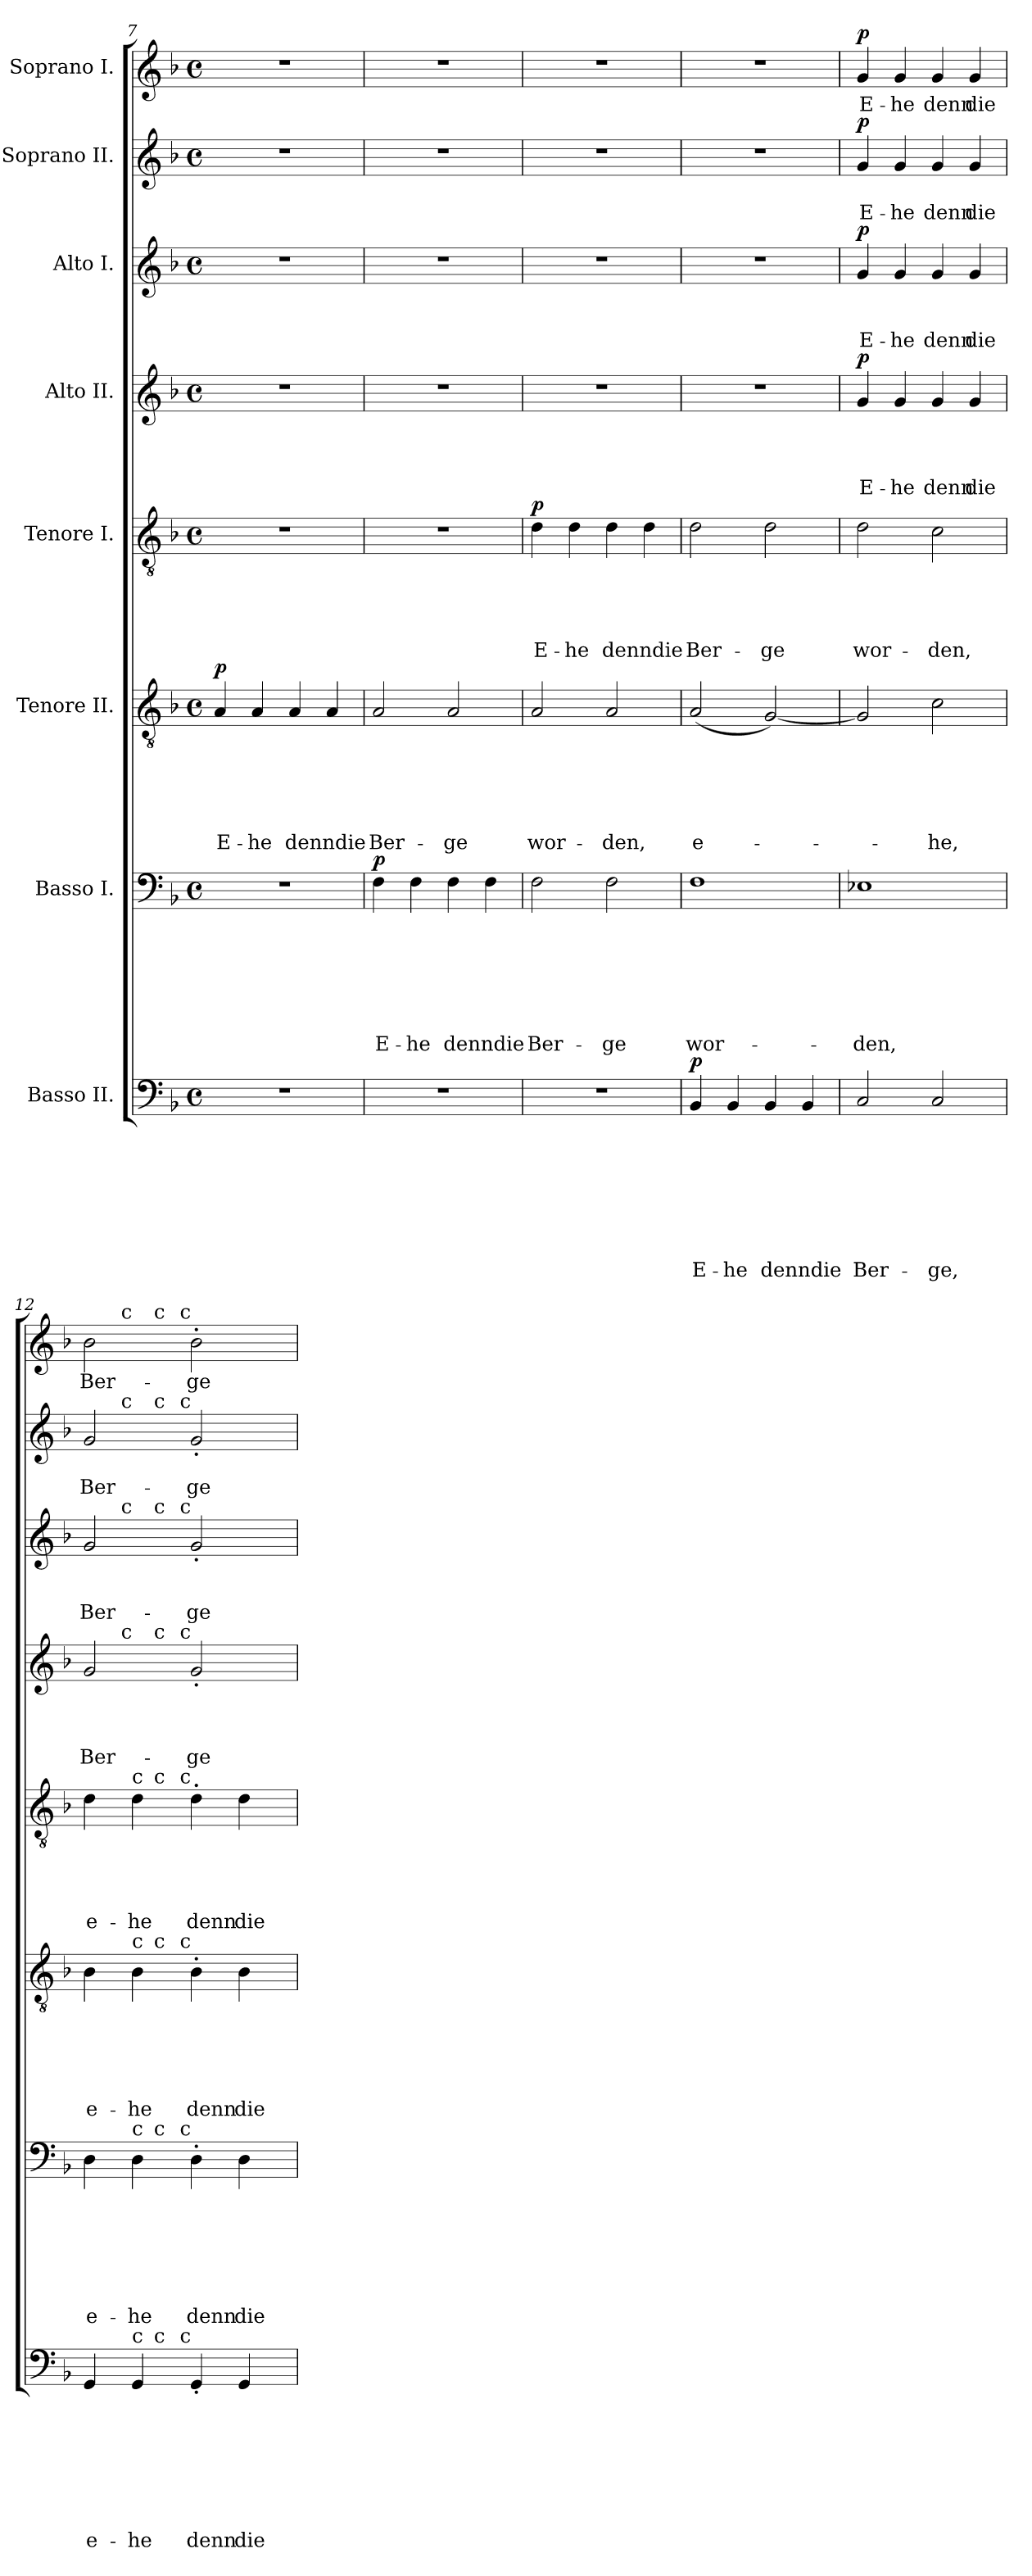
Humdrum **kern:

**kern	**text	**text	**text	**text	**text	**text	**text	**text	**dynam	**kern	**text	**text	**text	**text	**text	**text	**text	**dynam	**kern	**text	**text	**text	**text	**text	**text	**dynam	**kern	**text	**text	**text	**text	**text	**dynam	**kern	**text	**text	**text	**text	**dynam	**kern	**text	**text	**text	**dynam	**kern	**text	**text	**dynam	**kern	**text	**dynam
*part8	*part8	*part8	*part8	*part8	*part8	*part8	*part8	*part8	*part8	*part7	*part7	*part7	*part7	*part7	*part7	*part7	*part7	*part7	*part6	*part6	*part6	*part6	*part6	*part6	*part6	*part6	*part5	*part5	*part5	*part5	*part5	*part5	*part5	*part4	*part4	*part4	*part4	*part4	*part4	*part3	*part3	*part3	*part3	*part3	*part2	*part2	*part2	*part2	*part1	*part1	*part1
*staff8	*staff8	*staff8	*staff8	*staff8	*staff8	*staff8	*staff8	*staff8	*staff8	*staff7	*staff7	*staff7	*staff7	*staff7	*staff7	*staff7	*staff7	*staff7	*staff6	*staff6	*staff6	*staff6	*staff6	*staff6	*staff6	*staff6	*staff5	*staff5	*staff5	*staff5	*staff5	*staff5	*staff5	*staff4	*staff4	*staff4	*staff4	*staff4	*staff4	*staff3	*staff3	*staff3	*staff3	*staff3	*staff2	*staff2	*staff2	*staff2	*staff1	*staff1	*staff1
*I"Basso II.	*	*	*	*	*	*	*	*	*	*I"Basso I.	*	*	*	*	*	*	*	*	*I"Tenore II.	*	*	*	*	*	*	*	*I"Tenore I.	*	*	*	*	*	*	*I"Alto II.	*	*	*	*	*	*I"Alto I.	*	*	*	*	*I"Soprano II.	*	*	*	*I"Soprano I.	*	*
*clefF4	*	*	*	*	*	*	*	*	*	*clefF4	*	*	*	*	*	*	*	*	*clefGv2	*	*	*	*	*	*	*	*clefGv2	*	*	*	*	*	*	*clefG2	*	*	*	*	*	*clefG2	*	*	*	*	*clefG2	*	*	*	*clefG2	*	*
*k[b-]	*	*	*	*	*	*	*	*	*	*k[b-]	*	*	*	*	*	*	*	*	*k[b-]	*	*	*	*	*	*	*	*k[b-]	*	*	*	*	*	*	*k[b-]	*	*	*	*	*	*k[b-]	*	*	*	*	*k[b-]	*	*	*	*k[b-]	*	*
*F:	*	*	*	*	*	*	*	*	*	*F:	*	*	*	*	*	*	*	*	*F:	*	*	*	*	*	*	*	*F:	*	*	*	*	*	*	*F:	*	*	*	*	*	*F:	*	*	*	*	*F:	*	*	*	*F:	*	*
*M4/4	*	*	*	*	*	*	*	*	*	*M4/4	*	*	*	*	*	*	*	*	*M4/4	*	*	*	*	*	*	*	*M4/4	*	*	*	*	*	*	*M4/4	*	*	*	*	*	*M4/4	*	*	*	*	*M4/4	*	*	*	*M4/4	*	*
*met(c)	*	*	*	*	*	*	*	*	*	*met(c)	*	*	*	*	*	*	*	*	*met(c)	*	*	*	*	*	*	*	*met(c)	*	*	*	*	*	*	*met(c)	*	*	*	*	*	*met(c)	*	*	*	*	*met(c)	*	*	*	*met(c)	*	*
=7	=7	=7	=7	=7	=7	=7	=7	=7	=7	=7	=7	=7	=7	=7	=7	=7	=7	=7	=7	=7	=7	=7	=7	=7	=7	=7	=7	=7	=7	=7	=7	=7	=7	=7	=7	=7	=7	=7	=7	=7	=7	=7	=7	=7	=7	=7	=7	=7	=7	=7	=7
!	!	!	!	!	!	!	!	!	!	!	!	!	!	!	!	!	!	!	!	!	!	!	!	!	!LO:LY:b	!LO:DY:a	!	!	!	!	!	!	!	!	!	!	!	!	!	!	!	!	!	!	!	!	!	!	!	!	!
1r	.	.	.	.	.	.	.	.	.	1r	.	.	.	.	.	.	.	.	4A/	.	.	.	.	.	E-	p	1r	.	.	.	.	.	.	1r	.	.	.	.	.	1r	.	.	.	.	1r	.	.	.	1r	.	.
!	!	!	!	!	!	!	!	!	!	!	!	!	!	!	!	!	!	!	!	!	!	!	!	!	!LO:LY:b	!	!	!	!	!	!	!	!	!	!	!	!	!	!	!	!	!	!	!	!	!	!	!	!	!	!
.	.	.	.	.	.	.	.	.	.	.	.	.	.	.	.	.	.	.	4A/	.	.	.	.	.	-he	.	.	.	.	.	.	.	.	.	.	.	.	.	.	.	.	.	.	.	.	.	.	.	.	.	.
!	!	!	!	!	!	!	!	!	!	!	!	!	!	!	!	!	!	!	!	!	!	!	!	!	!LO:LY:b	!	!	!	!	!	!	!	!	!	!	!	!	!	!	!	!	!	!	!	!	!	!	!	!	!	!
.	.	.	.	.	.	.	.	.	.	.	.	.	.	.	.	.	.	.	4A/	.	.	.	.	.	denndie	.	.	.	.	.	.	.	.	.	.	.	.	.	.	.	.	.	.	.	.	.	.	.	.	.	.
.	.	.	.	.	.	.	.	.	.	.	.	.	.	.	.	.	.	.	4A/	.	.	.	.	.	.	.	.	.	.	.	.	.	.	.	.	.	.	.	.	.	.	.	.	.	.	.	.	.	.	.	.
=8!	=8!	=8!	=8!	=8!	=8!	=8!	=8!	=8!	=8!	=8!	=8!	=8!	=8!	=8!	=8!	=8!	=8!	=8!	=8!	=8!	=8!	=8!	=8!	=8!	=8!	=8!	=8!	=8!	=8!	=8!	=8!	=8!	=8!	=8!	=8!	=8!	=8!	=8!	=8!	=8!	=8!	=8!	=8!	=8!	=8!	=8!	=8!	=8!	=8!	=8!	=8!
!	!	!	!	!	!	!	!	!	!	!	!	!	!	!	!	!	!LO:LY:b	!LO:DY:a	!	!	!	!	!	!	!LO:LY:b	!	!	!	!	!	!	!	!	!	!	!	!	!	!	!	!	!	!	!	!	!	!	!	!	!	!
1r	.	.	.	.	.	.	.	.	.	4F\	.	.	.	.	.	.	E-	p	2A/	.	.	.	.	.	Ber-	.	1r	.	.	.	.	.	.	1r	.	.	.	.	.	1r	.	.	.	.	1r	.	.	.	1r	.	.
!	!	!	!	!	!	!	!	!	!	!	!	!	!	!	!	!	!LO:LY:b	!	!	!	!	!	!	!	!	!	!	!	!	!	!	!	!	!	!	!	!	!	!	!	!	!	!	!	!	!	!	!	!	!	!
.	.	.	.	.	.	.	.	.	.	4F\	.	.	.	.	.	.	-he	.	.	.	.	.	.	.	.	.	.	.	.	.	.	.	.	.	.	.	.	.	.	.	.	.	.	.	.	.	.	.	.	.	.
!	!	!	!	!	!	!	!	!	!	!	!	!	!	!	!	!	!LO:LY:b	!	!	!	!	!	!	!	!LO:LY:b	!	!	!	!	!	!	!	!	!	!	!	!	!	!	!	!	!	!	!	!	!	!	!	!	!	!
.	.	.	.	.	.	.	.	.	.	4F\	.	.	.	.	.	.	denndie	.	2A/	.	.	.	.	.	-ge	.	.	.	.	.	.	.	.	.	.	.	.	.	.	.	.	.	.	.	.	.	.	.	.	.	.
.	.	.	.	.	.	.	.	.	.	4F\	.	.	.	.	.	.	.	.	.	.	.	.	.	.	.	.	.	.	.	.	.	.	.	.	.	.	.	.	.	.	.	.	.	.	.	.	.	.	.	.	.
=9!	=9!	=9!	=9!	=9!	=9!	=9!	=9!	=9!	=9!	=9!	=9!	=9!	=9!	=9!	=9!	=9!	=9!	=9!	=9!	=9!	=9!	=9!	=9!	=9!	=9!	=9!	=9!	=9!	=9!	=9!	=9!	=9!	=9!	=9!	=9!	=9!	=9!	=9!	=9!	=9!	=9!	=9!	=9!	=9!	=9!	=9!	=9!	=9!	=9!	=9!	=9!
!	!	!	!	!	!	!	!	!	!	!	!	!	!	!	!	!	!LO:LY:b	!	!	!	!	!	!	!	!LO:LY:b	!	!	!	!	!	!	!LO:LY:b	!LO:DY:a	!	!	!	!	!	!	!	!	!	!	!	!	!	!	!	!	!	!
1r	.	.	.	.	.	.	.	.	.	2F\	.	.	.	.	.	.	Ber-	.	2A/	.	.	.	.	.	wor-	.	4d\	.	.	.	.	E-	p	1r	.	.	.	.	.	1r	.	.	.	.	1r	.	.	.	1r	.	.
!	!	!	!	!	!	!	!	!	!	!	!	!	!	!	!	!	!	!	!	!	!	!	!	!	!	!	!	!	!	!	!	!LO:LY:b	!	!	!	!	!	!	!	!	!	!	!	!	!	!	!	!	!	!	!
.	.	.	.	.	.	.	.	.	.	.	.	.	.	.	.	.	.	.	.	.	.	.	.	.	.	.	4d\	.	.	.	.	-he	.	.	.	.	.	.	.	.	.	.	.	.	.	.	.	.	.	.	.
!	!	!	!	!	!	!	!	!	!	!	!	!	!	!	!	!	!LO:LY:b	!	!	!	!	!	!	!	!LO:LY:b	!	!	!	!	!	!	!LO:LY:b	!	!	!	!	!	!	!	!	!	!	!	!	!	!	!	!	!	!	!
.	.	.	.	.	.	.	.	.	.	2F\	.	.	.	.	.	.	-ge	.	2A/	.	.	.	.	.	-den,	.	4d\	.	.	.	.	denndie	.	.	.	.	.	.	.	.	.	.	.	.	.	.	.	.	.	.	.
.	.	.	.	.	.	.	.	.	.	.	.	.	.	.	.	.	.	.	.	.	.	.	.	.	.	.	4d\	.	.	.	.	.	.	.	.	.	.	.	.	.	.	.	.	.	.	.	.	.	.	.	.
=10!	=10!	=10!	=10!	=10!	=10!	=10!	=10!	=10!	=10!	=10!	=10!	=10!	=10!	=10!	=10!	=10!	=10!	=10!	=10!	=10!	=10!	=10!	=10!	=10!	=10!	=10!	=10!	=10!	=10!	=10!	=10!	=10!	=10!	=10!	=10!	=10!	=10!	=10!	=10!	=10!	=10!	=10!	=10!	=10!	=10!	=10!	=10!	=10!	=10!	=10!	=10!
!	!	!	!	!	!	!	!	!LO:LY:b	!LO:DY:a	!	!	!	!	!	!	!	!LO:LY:b	!	!	!	!	!	!	!	!LO:LY:b	!	!	!	!	!	!	!LO:LY:b	!	!	!	!	!	!	!	!	!	!	!	!	!	!	!	!	!	!	!
4BB-/	.	.	.	.	.	.	.	E-	p	1F	.	.	.	.	.	.	wor-	.	(<2A/	.	.	.	.	.	e-	.	2d\	.	.	.	.	Ber-	.	1r	.	.	.	.	.	1r	.	.	.	.	1r	.	.	.	1r	.	.
!	!	!	!	!	!	!	!	!LO:LY:b	!	!	!	!	!	!	!	!	!	!	!	!	!	!	!	!	!	!	!	!	!	!	!	!	!	!	!	!	!	!	!	!	!	!	!	!	!	!	!	!	!	!	!
4BB-/	.	.	.	.	.	.	.	-he	.	.	.	.	.	.	.	.	.	.	.	.	.	.	.	.	.	.	.	.	.	.	.	.	.	.	.	.	.	.	.	.	.	.	.	.	.	.	.	.	.	.	.
!	!	!	!	!	!	!	!	!LO:LY:b	!	!	!	!	!	!	!	!	!	!	!	!	!	!	!	!	!	!	!	!	!	!	!	!LO:LY:b	!	!	!	!	!	!	!	!	!	!	!	!	!	!	!	!	!	!	!
4BB-/	.	.	.	.	.	.	.	denndie	.	.	.	.	.	.	.	.	.	.	[<2G/)	.	.	.	.	.	.	.	2d\	.	.	.	.	-ge	.	.	.	.	.	.	.	.	.	.	.	.	.	.	.	.	.	.	.
4BB-/	.	.	.	.	.	.	.	.	.	.	.	.	.	.	.	.	.	.	.	.	.	.	.	.	.	.	.	.	.	.	.	.	.	.	.	.	.	.	.	.	.	.	.	.	.	.	.	.	.	.	.
!!LO:PB:g=z
=11!	=11!	=11!	=11!	=11!	=11!	=11!	=11!	=11!	=11!	=11!	=11!	=11!	=11!	=11!	=11!	=11!	=11!	=11!	=11!	=11!	=11!	=11!	=11!	=11!	=11!	=11!	=11!	=11!	=11!	=11!	=11!	=11!	=11!	=11!	=11!	=11!	=11!	=11!	=11!	=11!	=11!	=11!	=11!	=11!	=11!	=11!	=11!	=11!	=11!	=11!	=11!
!	!	!	!	!	!	!	!	!LO:LY:b	!	!	!	!	!	!	!	!	!LO:LY:b	!	!	!	!	!	!	!	!	!	!	!	!	!	!	!LO:LY:b	!	!	!	!	!	!LO:LY:b	!LO:DY:a	!	!	!	!LO:LY:b	!LO:DY:a	!	!	!LO:LY:b	!LO:DY:a	!	!LO:LY:b	!LO:DY:a
2C/	.	.	.	.	.	.	.	Ber-	.	1E-X	.	.	.	.	.	.	-den,	.	2G/]	.	.	.	.	.	.	.	2d\	.	.	.	.	wor-	.	4g/	.	.	.	E-	p	4g/	.	.	E-	p	4g/	.	E-	p	4g/	E-	p
!	!	!	!	!	!	!	!	!	!	!	!	!	!	!	!	!	!	!	!	!	!	!	!	!	!	!	!	!	!	!	!	!	!	!	!	!	!	!LO:LY:b	!	!	!	!	!LO:LY:b	!	!	!	!LO:LY:b	!	!	!LO:LY:b	!
.	.	.	.	.	.	.	.	.	.	.	.	.	.	.	.	.	.	.	.	.	.	.	.	.	.	.	.	.	.	.	.	.	.	4g/	.	.	.	-he	.	4g/	.	.	-he	.	4g/	.	-he	.	4g/	-he	.
!	!	!	!	!	!	!	!	!LO:LY:b	!	!	!	!	!	!	!	!	!	!	!	!	!	!	!	!	!LO:LY:b	!	!	!	!	!	!	!LO:LY:b	!	!	!	!	!	!LO:LY:b	!	!	!	!	!LO:LY:b	!	!	!	!LO:LY:b	!	!	!LO:LY:b	!
2C/	.	.	.	.	.	.	.	-ge,	.	.	.	.	.	.	.	.	.	.	2c\	.	.	.	.	.	-he,	.	2c\	.	.	.	.	-den,	.	4g/	.	.	.	denn	.	4g/	.	.	denn	.	4g/	.	denn	.	4g/	denn	.
!	!	!	!	!	!	!	!	!	!	!	!	!	!	!	!	!	!	!	!	!	!	!	!	!	!	!	!	!	!	!	!	!	!	!	!	!	!	!LO:LY:b	!	!	!	!	!LO:LY:b	!	!	!	!LO:LY:b	!	!	!LO:LY:b	!
.	.	.	.	.	.	.	.	.	.	.	.	.	.	.	.	.	.	.	.	.	.	.	.	.	.	.	.	.	.	.	.	.	.	4g/	.	.	.	die	.	4g/	.	.	die	.	4g/	.	die	.	4g/	die	.
=12!	=12!	=12!	=12!	=12!	=12!	=12!	=12!	=12!	=12!	=12!	=12!	=12!	=12!	=12!	=12!	=12!	=12!	=12!	=12!	=12!	=12!	=12!	=12!	=12!	=12!	=12!	=12!	=12!	=12!	=12!	=12!	=12!	=12!	=12!	=12!	=12!	=12!	=12!	=12!	=12!	=12!	=12!	=12!	=12!	=12!	=12!	=12!	=12!	=12!	=12!	=12!
!	!	!	!	!	!	!	!	!LO:LY:b	!	!	!	!	!	!	!	!	!LO:LY:b	!	!	!	!	!	!	!	!LO:LY:b	!	!	!	!	!	!	!LO:LY:b	!	!	!	!	!	!LO:LY:b	!	!	!	!	!LO:LY:b	!	!	!	!LO:LY:b	!	!	!LO:LY:b	!
*^	*	*	*	*	*	*	*	*	*	*^	*	*	*	*	*	*	*	*	*^	*	*	*	*	*	*	*	*^	*	*	*	*	*	*	*^	*	*	*	*	*	*^	*	*	*	*	*^	*	*	*	*^	*	*
*	*^	*	*	*	*	*	*	*	*	*	*	*^	*	*	*	*	*	*	*	*	*	*^	*	*	*	*	*	*	*	*	*^	*	*	*	*	*	*	*	*^	*	*	*	*	*	*	*^	*	*	*	*	*	*^	*	*	*	*	*^	*	*
*	*	*	*	*	*	*	*	*	*	*	*	*	*	*	*	*	*	*	*	*	*	*	*	*	*	*	*	*	*	*	*	*	*	*	*	*	*	*	*	*	*	*	*	*^	*	*	*	*	*	*	*	*^	*	*	*	*	*	*	*^	*	*	*	*	*	*^	*	*
4GG/	4ryy	4...ryy	.	.	.	.	.	.	.	e-	.	4D\	4ryy	4...ryy	.	.	.	.	.	.	e-	.	4B-\	4ryy	4...ryy	.	.	.	.	.	e-	.	4d\	4ryy	4...ryy	.	.	.	.	e-	.	2g/	8..ryy	4ryy	4...ryy	.	.	.	Ber-	.	2g/	8..ryy	4ryy	4...ryy	.	.	Ber-	.	2g/	8..ryy	4ryy	4...ryy	.	Ber-	.	2b-\	8..ryy	4ryy	4...ryy	Ber-	.
!	!	!	!	!	!	!	!	!	!	!	!	!	!	!	!	!	!	!	!	!	!	!	!	!	!	!	!	!	!	!	!	!	!	!	!	!	!	!	!	!	!	!	!	!	!	!	!	!	!	!	!	!	!	!	!	!	!	!	!	!	!	!	!	!	!	!	!LO:TX:a:t=c	!	!	!	!
!	!	!	!	!	!	!	!	!	!	!	!	!	!	!	!	!	!	!	!	!	!	!	!	!	!	!	!	!	!	!	!	!	!	!	!	!	!	!	!	!	!	!	!	!	!	!	!	!	!	!	!	!	!	!	!	!	!	!	!	!LO:TX:a:t=c	!	!	!	!	!	!	!	!	!	!	!
!	!	!	!	!	!	!	!	!	!	!	!	!	!	!	!	!	!	!	!	!	!	!	!	!	!	!	!	!	!	!	!	!	!	!	!	!	!	!	!	!	!	!	!	!	!	!	!	!	!	!	!	!LO:TX:a:t=c	!	!	!	!	!	!	!	!	!	!	!	!	!	!	!	!	!	!	!
!	!	!	!	!	!	!	!	!	!	!	!	!	!	!	!	!	!	!	!	!	!	!	!	!	!	!	!	!	!	!	!	!	!	!	!	!	!	!	!	!	!	!	!LO:TX:a:t=c	!	!	!	!	!	!	!	!	!	!	!	!	!	!	!	!	!	!	!	!	!	!	!	!	!	!	!	!
.	.	.	.	.	.	.	.	.	.	.	.	.	.	.	.	.	.	.	.	.	.	.	.	.	.	.	.	.	.	.	.	.	.	.	.	.	.	.	.	.	.	.	2ryy	.	.	.	.	.	.	.	.	2ryy	.	.	.	.	.	.	.	2ryy	.	.	.	.	.	.	2ryy	.	.	.	.
!	!	!	!	!	!	!	!	!	!	!	!	!	!	!	!	!	!	!	!	!	!	!	!	!	!	!	!	!	!	!	!	!	!LO:TX:a:t=c	!	!	!	!	!	!	!	!	!	!	!	!	!	!	!	!	!	!	!	!	!	!	!	!	!	!	!	!	!	!	!	!	!	!	!	!	!	!
!	!	!	!	!	!	!	!	!	!	!	!	!	!	!	!	!	!	!	!	!	!	!	!LO:TX:a:t=c	!	!	!	!	!	!	!	!	!	!	!	!	!	!	!	!	!	!	!	!	!	!	!	!	!	!	!	!	!	!	!	!	!	!	!	!	!	!	!	!	!	!	!	!	!	!	!	!
!	!	!	!	!	!	!	!	!	!	!	!	!LO:TX:a:t=c	!	!	!	!	!	!	!	!	!	!	!	!	!	!	!	!	!	!	!	!	!	!	!	!	!	!	!	!	!	!	!	!	!	!	!	!	!	!	!	!	!	!	!	!	!	!	!	!	!	!	!	!	!	!	!	!	!	!	!
!LO:TX:a:t=c	!	!	!	!	!	!	!	!	!	!	!	!	!	!	!	!	!	!	!	!	!	!	!	!	!	!	!	!	!	!	!	!	!	!	!	!	!	!	!	!	!	!	!	!	!	!	!	!	!	!	!	!	!	!	!	!	!	!	!	!	!	!	!	!	!	!	!	!	!	!	!
!	!	!	!	!	!	!	!	!	!	!LO:LY:b	!	!	!	!	!	!	!	!	!	!	!LO:LY:b	!	!	!	!	!	!	!	!	!	!LO:LY:b	!	!	!	!	!	!	!	!	!LO:LY:b	!	!	!	!	!	!	!	!	!	!	!	!	!	!	!	!	!	!	!	!	!	!	!	!	!	!	!	!	!	!	!
4GG/	16.ryy	.	.	.	.	.	.	.	.	-he	.	4D\	16.ryy	.	.	.	.	.	.	.	-he	.	4B-\	16.ryy	.	.	.	.	.	.	-he	.	4d\	16.ryy	.	.	.	.	.	-he	.	.	.	16.ryy	.	.	.	.	.	.	.	.	16.ryy	.	.	.	.	.	.	.	16.ryy	.	.	.	.	.	.	16.ryy	.	.	.
!	!	!	!	!	!	!	!	!	!	!	!	!	!	!	!	!	!	!	!	!	!	!	!	!	!	!	!	!	!	!	!	!	!	!	!	!	!	!	!	!	!	!	!	!	!	!	!	!	!	!	!	!	!	!	!	!	!	!	!	!	!	!	!	!	!	!	!	!LO:TX:a:t=c	!	!	!
!	!	!	!	!	!	!	!	!	!	!	!	!	!	!	!	!	!	!	!	!	!	!	!	!	!	!	!	!	!	!	!	!	!	!	!	!	!	!	!	!	!	!	!	!	!	!	!	!	!	!	!	!	!	!	!	!	!	!	!	!	!LO:TX:a:t=c	!	!	!	!	!	!	!	!	!	!
!	!	!	!	!	!	!	!	!	!	!	!	!	!	!	!	!	!	!	!	!	!	!	!	!	!	!	!	!	!	!	!	!	!	!	!	!	!	!	!	!	!	!	!	!	!	!	!	!	!	!	!	!	!LO:TX:a:t=c	!	!	!	!	!	!	!	!	!	!	!	!	!	!	!	!	!	!
!	!	!	!	!	!	!	!	!	!	!	!	!	!	!	!	!	!	!	!	!	!	!	!	!	!	!	!	!	!	!	!	!	!	!	!	!	!	!	!	!	!	!	!	!LO:TX:a:t=c	!	!	!	!	!	!	!	!	!	!	!	!	!	!	!	!	!	!	!	!	!	!	!	!	!	!	!
!	!	!	!	!	!	!	!	!	!	!	!	!	!	!	!	!	!	!	!	!	!	!	!	!	!	!	!	!	!	!	!	!	!	!LO:TX:a:t=c	!	!	!	!	!	!	!	!	!	!	!	!	!	!	!	!	!	!	!	!	!	!	!	!	!	!	!	!	!	!	!	!	!	!	!	!	!
!	!	!	!	!	!	!	!	!	!	!	!	!	!	!	!	!	!	!	!	!	!	!	!	!LO:TX:a:t=c	!	!	!	!	!	!	!	!	!	!	!	!	!	!	!	!	!	!	!	!	!	!	!	!	!	!	!	!	!	!	!	!	!	!	!	!	!	!	!	!	!	!	!	!	!	!	!
!	!	!	!	!	!	!	!	!	!	!	!	!	!LO:TX:a:t=c	!	!	!	!	!	!	!	!	!	!	!	!	!	!	!	!	!	!	!	!	!	!	!	!	!	!	!	!	!	!	!	!	!	!	!	!	!	!	!	!	!	!	!	!	!	!	!	!	!	!	!	!	!	!	!	!	!	!
!	!LO:TX:a:t=c	!	!	!	!	!	!	!	!	!	!	!	!	!	!	!	!	!	!	!	!	!	!	!	!	!	!	!	!	!	!	!	!	!	!	!	!	!	!	!	!	!	!	!	!	!	!	!	!	!	!	!	!	!	!	!	!	!	!	!	!	!	!	!	!	!	!	!	!	!	!
.	2ryy	.	.	.	.	.	.	.	.	.	.	.	2ryy	.	.	.	.	.	.	.	.	.	.	2ryy	.	.	.	.	.	.	.	.	.	2ryy	.	.	.	.	.	.	.	.	.	2ryy	.	.	.	.	.	.	.	.	2ryy	.	.	.	.	.	.	.	2ryy	.	.	.	.	.	.	2ryy	.	.	.
!	!	!	!	!	!	!	!	!	!	!	!	!	!	!	!	!	!	!	!	!	!	!	!	!	!	!	!	!	!	!	!	!	!	!	!	!	!	!	!	!	!	!	!	!	!	!	!	!	!	!	!	!	!	!	!	!	!	!	!	!	!	!	!	!	!	!	!	!	!LO:TX:a:t=c	!	!
!	!	!	!	!	!	!	!	!	!	!	!	!	!	!	!	!	!	!	!	!	!	!	!	!	!	!	!	!	!	!	!	!	!	!	!	!	!	!	!	!	!	!	!	!	!	!	!	!	!	!	!	!	!	!	!	!	!	!	!	!	!	!LO:TX:a:t=c	!	!	!	!	!	!	!	!	!
!	!	!	!	!	!	!	!	!	!	!	!	!	!	!	!	!	!	!	!	!	!	!	!	!	!	!	!	!	!	!	!	!	!	!	!	!	!	!	!	!	!	!	!	!	!	!	!	!	!	!	!	!	!	!LO:TX:a:t=c	!	!	!	!	!	!	!	!	!	!	!	!	!	!	!	!	!
!	!	!	!	!	!	!	!	!	!	!	!	!	!	!	!	!	!	!	!	!	!	!	!	!	!	!	!	!	!	!	!	!	!	!	!	!	!	!	!	!	!	!	!	!	!LO:TX:a:t=c	!	!	!	!	!	!	!	!	!	!	!	!	!	!	!	!	!	!	!	!	!	!	!	!	!	!
!	!	!	!	!	!	!	!	!	!	!	!	!	!	!	!	!	!	!	!	!	!	!	!	!	!	!	!	!	!	!	!	!	!	!	!LO:TX:a:t=c	!	!	!	!	!	!	!	!	!	!	!	!	!	!	!	!	!	!	!	!	!	!	!	!	!	!	!	!	!	!	!	!	!	!	!	!
!	!	!	!	!	!	!	!	!	!	!	!	!	!	!	!	!	!	!	!	!	!	!	!	!	!LO:TX:a:t=c	!	!	!	!	!	!	!	!	!	!	!	!	!	!	!	!	!	!	!	!	!	!	!	!	!	!	!	!	!	!	!	!	!	!	!	!	!	!	!	!	!	!	!	!	!	!
!	!	!	!	!	!	!	!	!	!	!	!	!	!	!LO:TX:a:t=c	!	!	!	!	!	!	!	!	!	!	!	!	!	!	!	!	!	!	!	!	!	!	!	!	!	!	!	!	!	!	!	!	!	!	!	!	!	!	!	!	!	!	!	!	!	!	!	!	!	!	!	!	!	!	!	!	!
!	!	!LO:TX:a:t=c	!	!	!	!	!	!	!	!	!	!	!	!	!	!	!	!	!	!	!	!	!	!	!	!	!	!	!	!	!	!	!	!	!	!	!	!	!	!	!	!	!	!	!	!	!	!	!	!	!	!	!	!	!	!	!	!	!	!	!	!	!	!	!	!	!	!	!	!	!
.	.	2ryy	.	.	.	.	.	.	.	.	.	.	.	2ryy	.	.	.	.	.	.	.	.	.	.	2ryy	.	.	.	.	.	.	.	.	.	2ryy	.	.	.	.	.	.	.	.	.	2ryy	.	.	.	.	.	.	.	.	2ryy	.	.	.	.	.	.	.	2ryy	.	.	.	.	.	.	2ryy	.	.
!	!	!	!	!	!	!	!	!	!	!LO:LY:b	!	!	!	!	!	!	!	!	!	!	!LO:LY:b	!	!	!	!	!	!	!	!	!	!LO:LY:b	!	!	!	!	!	!	!	!	!LO:LY:b	!	!	!	!	!	!	!	!	!LO:LY:b	!	!	!	!	!	!	!	!LO:LY:b	!	!	!	!	!	!	!LO:LY:b	!	!	!	!	!	!LO:LY:b	!
4GG'</	.	.	.	.	.	.	.	.	.	denn	.	4D'>\	.	.	.	.	.	.	.	.	denn	.	4B-'>\	.	.	.	.	.	.	.	denn	.	4d'>\	.	.	.	.	.	.	denn	.	2g'</	.	.	.	.	.	.	-ge	.	2g'</	.	.	.	.	.	-ge	.	2g'</	.	.	.	.	-ge	.	2b-'>\	.	.	.	-ge	.
.	.	.	.	.	.	.	.	.	.	.	.	.	.	.	.	.	.	.	.	.	.	.	.	.	.	.	.	.	.	.	.	.	.	.	.	.	.	.	.	.	.	.	4ryy	.	.	.	.	.	.	.	.	4ryy	.	.	.	.	.	.	.	4ryy	.	.	.	.	.	.	4ryy	.	.	.	.
!	!	!	!	!	!	!	!	!	!	!LO:LY:b	!	!	!	!	!	!	!	!	!	!	!LO:LY:b	!	!	!	!	!	!	!	!	!	!LO:LY:b	!	!	!	!	!	!	!	!	!LO:LY:b	!	!	!	!	!	!	!	!	!	!	!	!	!	!	!	!	!	!	!	!	!	!	!	!	!	!	!	!	!	!	!
4GG/	.	.	.	.	.	.	.	.	.	die	.	4D\	.	.	.	.	.	.	.	.	die	.	4B-\	.	.	.	.	.	.	.	die	.	4d\	.	.	.	.	.	.	die	.	.	.	.	.	.	.	.	.	.	.	.	.	.	.	.	.	.	.	.	.	.	.	.	.	.	.	.	.	.	.
.	8ryy	.	.	.	.	.	.	.	.	.	.	.	8ryy	.	.	.	.	.	.	.	.	.	.	8ryy	.	.	.	.	.	.	.	.	.	8ryy	.	.	.	.	.	.	.	.	.	8ryy	.	.	.	.	.	.	.	.	8ryy	.	.	.	.	.	.	.	8ryy	.	.	.	.	.	.	8ryy	.	.	.
.	32ryy	32ryy	.	.	.	.	.	.	.	.	.	.	32ryy	32ryy	.	.	.	.	.	.	.	.	.	32ryy	32ryy	.	.	.	.	.	.	.	.	32ryy	32ryy	.	.	.	.	.	.	.	32ryy	32ryy	32ryy	.	.	.	.	.	.	32ryy	32ryy	32ryy	.	.	.	.	.	32ryy	32ryy	32ryy	.	.	.	.	32ryy	32ryy	32ryy	.	.
*v	*v	*v	*	*	*	*	*	*	*	*	*	*	*	*	*	*	*	*	*	*	*	*	*v	*v	*v	*	*	*	*	*	*	*	*v	*v	*v	*	*	*	*	*	*	*v	*v	*v	*v	*	*	*	*	*	*v	*v	*v	*v	*	*	*	*	*v	*v	*v	*v	*	*	*	*v	*v	*v	*v	*	*
*	*	*	*	*	*	*	*	*	*	*v	*v	*v	*	*	*	*	*	*	*	*	*	*	*	*	*	*	*	*	*	*	*	*	*	*	*	*	*	*	*	*	*	*	*	*	*	*	*	*	*	*	*	*	*
=!	=!	=!	=!	=!	=!	=!	=!	=!	=!	=!	=!	=!	=!	=!	=!	=!	=!	=!	=!	=!	=!	=!	=!	=!	=!	=!	=!	=!	=!	=!	=!	=!	=!	=!	=!	=!	=!	=!	=!	=!	=!	=!	=!	=!	=!	=!	=!	=!	=!	=!	=!
*-	*-	*-	*-	*-	*-	*-	*-	*-	*-	*-	*-	*-	*-	*-	*-	*-	*-	*-	*-	*-	*-	*-	*-	*-	*-	*-	*-	*-	*-	*-	*-	*-	*-	*-	*-	*-	*-	*-	*-	*-	*-	*-	*-	*-	*-	*-	*-	*-	*-	*-	*-
